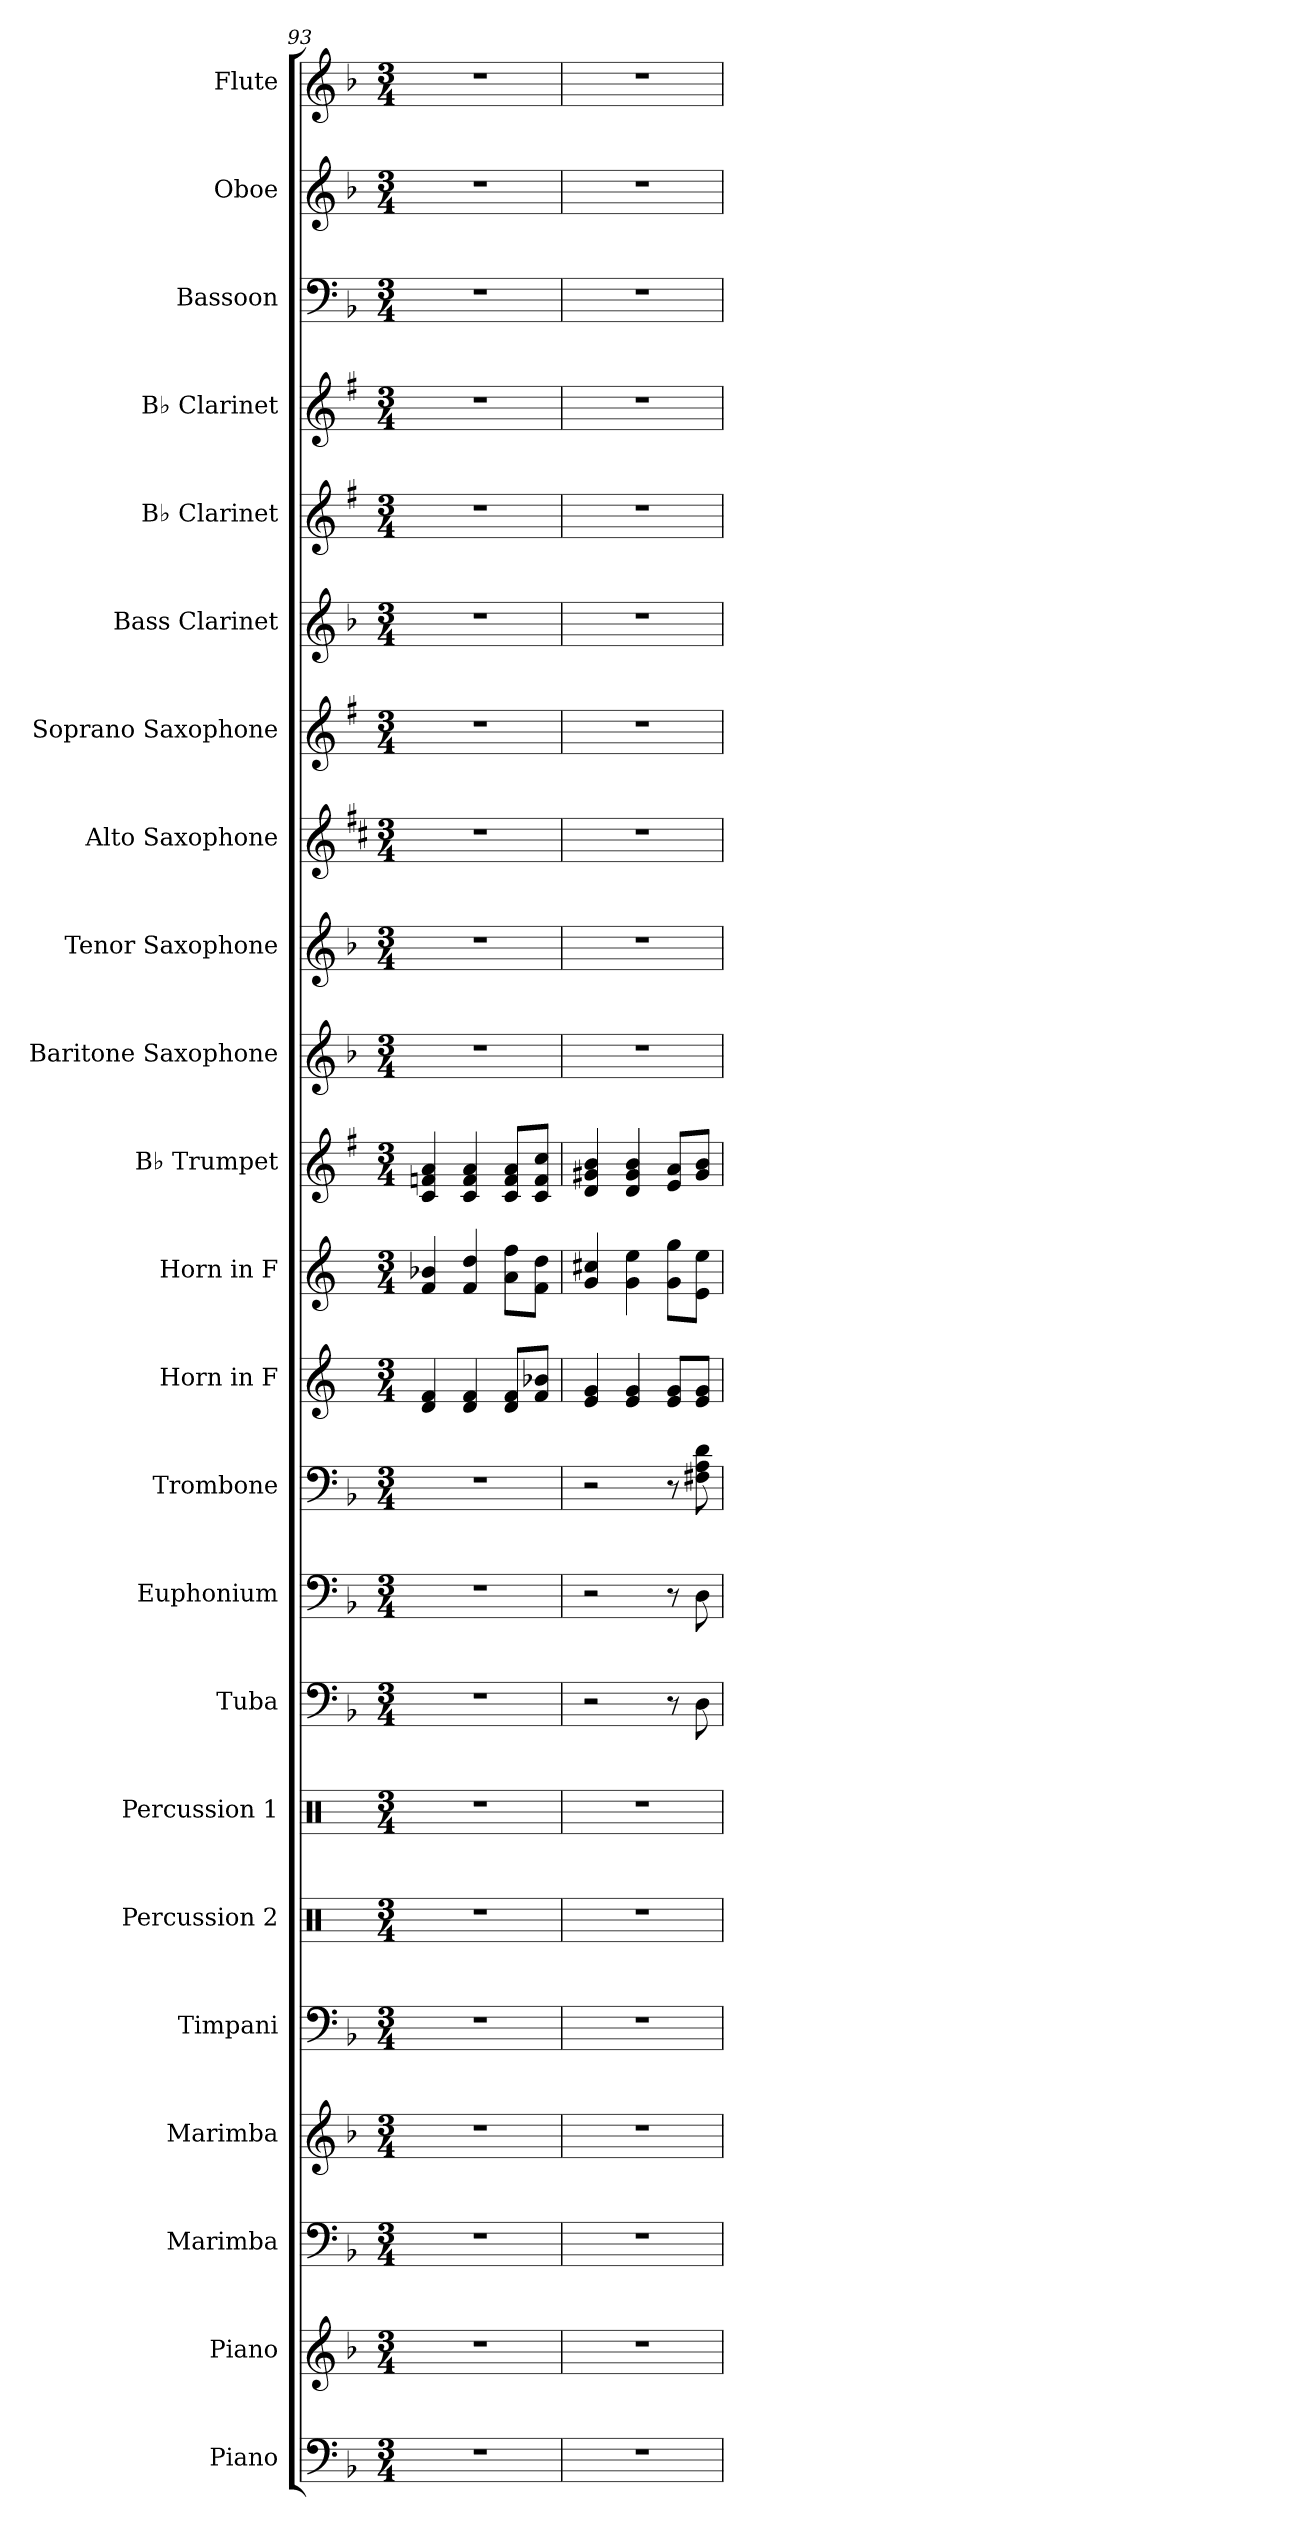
**kern	**kern	**kern	**kern	**kern	**kern	**kern	**kern	**kern	**kern	**kern	**kern	**kern	**kern	**kern	**kern	**kern	**kern	**kern	**kern	**kern	**kern	**kern
*part23	*part22	*part21	*part20	*part19	*part18	*part17	*part16	*part15	*part14	*part13	*part12	*part11	*part10	*part9	*part8	*part7	*part6	*part5	*part4	*part3	*part2	*part1
*staff23	*staff22	*staff21	*staff20	*staff19	*staff18	*staff17	*staff16	*staff15	*staff14	*staff13	*staff12	*staff11	*staff10	*staff9	*staff8	*staff7	*staff6	*staff5	*staff4	*staff3	*staff2	*staff1
*I"Piano	*I"Piano	*I"Marimba	*I"Marimba	*I"Timpani	*I"Percussion 2	*I"Percussion 1	*I"Tuba	*I"Euphonium	*I"Trombone	*I"Horn in F	*I"Horn in F	*I"B♭ Trumpet	*I"Baritone Saxophone	*I"Tenor Saxophone	*I"Alto Saxophone	*I"Soprano Saxophone	*I"Bass Clarinet	*I"B♭ Clarinet	*I"B♭ Clarinet	*I"Bassoon	*I"Oboe	*I"Flute
*I'Pno.	*I'Pno.	*I'Mrm.	*I'Mrm.	*I'Timp.	*I'Pr. 2	*I'Pr. 1	*I'Tu.	*I'Eu.	*I'Trb.	*	*	*I'B♭ Tpt.	*I'Bar. Sax.	*I'T. Sax.	*I'A. Sax.	*I'S. Sax.	*I'B. Cl.	*I'B♭ Cl.	*I'B♭ Cl.	*I'Bsn.	*I'Ob.	*I'Fl.
!!LO:PB:g=z
*clefF4	*clefG2	*clefF4	*clefG2	*clefF4	*clefX	*clefX	*clefF4	*clefF4	*clefF4	*clefG2	*clefG2	*clefG2	*clefG2	*clefG2	*clefG2	*clefG2	*clefG2	*clefG2	*clefG2	*clefF4	*clefG2	*clefG2
*	*	*	*	*	*	*	*	*	*	*ITrd4c7	*ITrd4c7	*ITrd1c2	*ITrd12c21	*ITrd8c14	*ITrd5c9	*ITrd1c2	*ITrd8c14	*ITrd1c2	*ITrd1c2	*	*	*
*k[b-]	*k[b-]	*k[b-]	*k[b-]	*k[b-]	*k[]	*k[]	*k[b-]	*k[b-]	*k[b-]	*k[b-]	*k[b-]	*k[b-]	*k[b-]	*k[b-]	*k[b-]	*k[b-]	*k[b-]	*k[b-]	*k[b-]	*k[b-]	*k[b-]	*k[b-]
*M3/4	*M3/4	*M3/4	*M3/4	*M3/4	*M3/4	*M3/4	*M3/4	*M3/4	*M3/4	*M3/4	*M3/4	*M3/4	*M3/4	*M3/4	*M3/4	*M3/4	*M3/4	*M3/4	*M3/4	*M3/4	*M3/4	*M3/4
=93	=93	=93	=93	=93	=93	=93	=93	=93	=93	=93	=93	=93	=93	=93	=93	=93	=93	=93	=93	=93	=93	=93
2.r	2.r	2.r	2.r	2.r	2.r	2.r	2.r	2.r	2.r	4G/ 4B-/	4B-/ 4e-X/	4B-/ 4e-X/ 4g/	2.r	2.r	2.r	2.r	2.r	2.r	2.r	2.r	2.r	2.r
.	.	.	.	.	.	.	.	.	.	4G/ 4B-/	4B-/ 4g/	4B-/ 4e-/ 4g/	.	.	.	.	.	.	.	.	.	.
.	.	.	.	.	.	.	.	.	.	8G/ 8B-/L	8d\ 8b-\L	8B-/ 8e-/ 8g/L	.	.	.	.	.	.	.	.	.	.
.	.	.	.	.	.	.	.	.	.	8B-/ 8e-X/J	8B-\ 8g\J	8B-/ 8e-/ 8b-/J	.	.	.	.	.	.	.	.	.	.
=94	=94	=94	=94	=94	=94	=94	=94	=94	=94	=94	=94	=94	=94	=94	=94	=94	=94	=94	=94	=94	=94	=94
2.r	2.r	2.r	2.r	2.r	2.r	2.r	2r	2r	2r	4A/ 4c/	4c/ 4f#X/	4c/ 4f#X/ 4a/	2.r	2.r	2.r	2.r	2.r	2.r	2.r	2.r	2.r	2.r
.	.	.	.	.	.	.	.	.	.	4A/ 4c/	4c\ 4a\	4c/ 4f#/ 4a/	.	.	.	.	.	.	.	.	.	.
.	.	.	.	.	.	.	8r	8r	8r	8A/ 8c/L	8c\ 8cc\L	8d/ 8g/L	.	.	.	.	.	.	.	.	.	.
.	.	.	.	.	.	.	8D\	8D\	8F#X\ 8A\ 8d\	8A/ 8c/J	8A\ 8a\J	8f#/ 8a/J	.	.	.	.	.	.	.	.	.	.
=	=	=	=	=	=	=	=	=	=	=	=	=	=	=	=	=	=	=	=	=	=	=
*-	*-	*-	*-	*-	*-	*-	*-	*-	*-	*-	*-	*-	*-	*-	*-	*-	*-	*-	*-	*-	*-	*-
